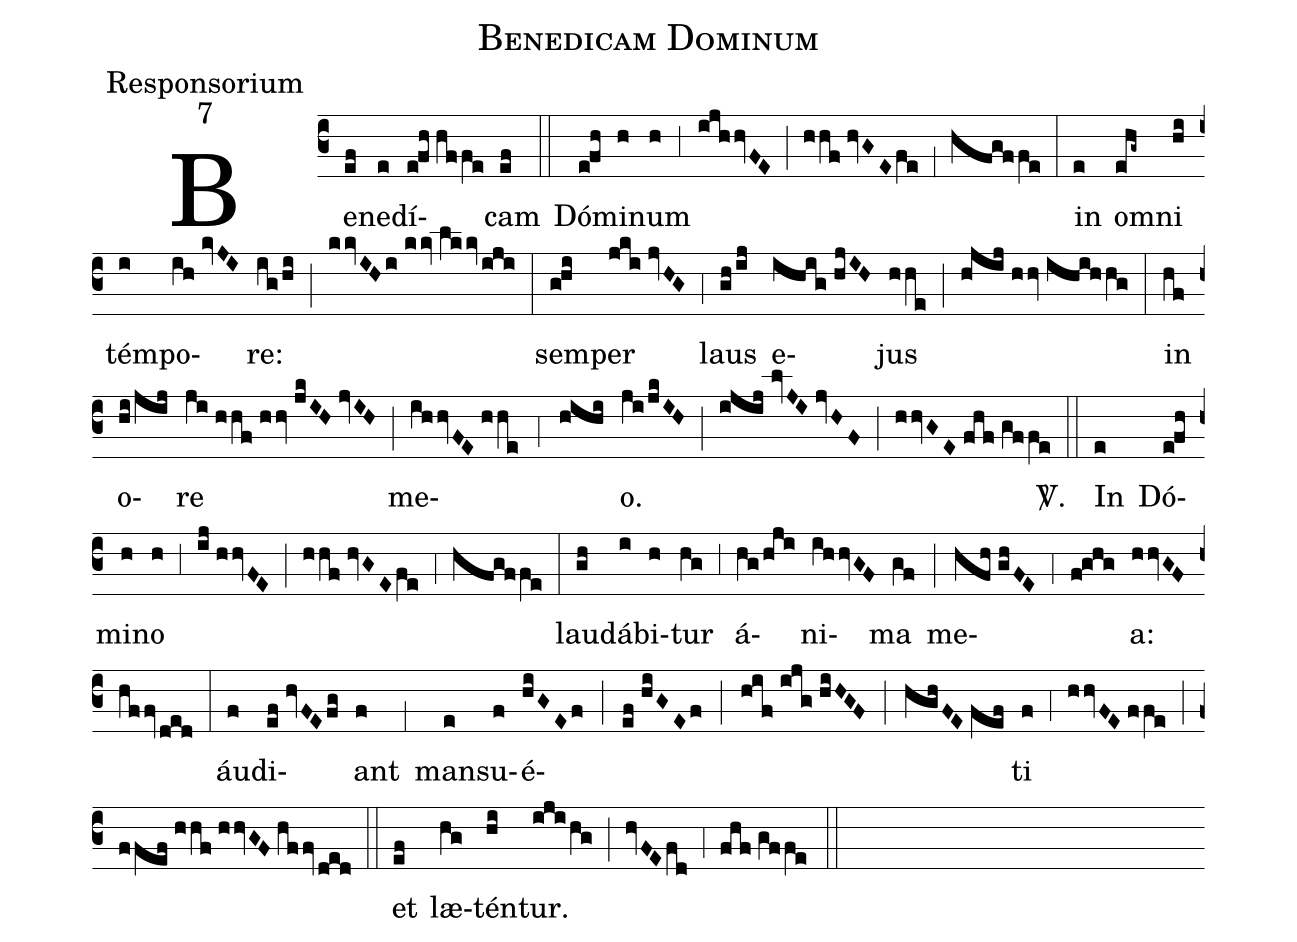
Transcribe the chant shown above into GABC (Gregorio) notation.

name:Benedicam Dominum;
office-part:Responsorium;
mode:7;
%%
(c3) Be(ef)ne(e)dí(e!fh//hffe)cam(ef) (::) Dó(e!fh)mi(h)num(h) (;3) (ijhhvFE) (;) (hhf//hvGE/fe) (;1) (hfgffe) (:) in(e) o(ehg~)mni(hi) tém(i)po(ih//kvJI)re:(ig/hi) (;) (kkvIHi//kkv//lkkv/iji) (:) sem(g!hi)per(jki//jvHG) (;4) laus(gh/ij) e(ihig//hjIH)jus(hhe) (;) (hjij//hhv//ihihhg) (:) in(hf) o(hi/jij)re(ji//hhf//hhv//jkIH//jvIH) (;) me(ihhvFE//hhe;4hihi)o.(ji/jkIH) (;) (ijij//lvJI//jvHF) (;) (hhvGE//fhf//gffe) <sp>V/</sp>.(::) In(e) Dó(e!fh)mi(h)no(h) (;3) (ij//hhvFE) (;) (hhf//hvGE/fe) (;4) (hfgffe) (:) lau(gh)dá(i)bi(h)tur(hg) (;3) á(hg/hji)ni(ihhvGF)ma(gf) (;) me(hfh//ghFE;4f!ghg)a:(hhvGF//hffv/ded) (:) áu(f)di(ef//hvFE/fg)ant(f) (;1) man(e)su(f)é(hiGEf;ef//hiGEf;hif//ijg//hiHGF;hghFE//fef)ti(f) (;4) (hhvFE//ffe) (;) (ffef//hhf//hhvGF//hffv/ded) (::) et(ef) læ(hg)tén(hi)tur.(iji/hg) (;) (hvFE/fd) (;4) (fhf//gffe) (::)
